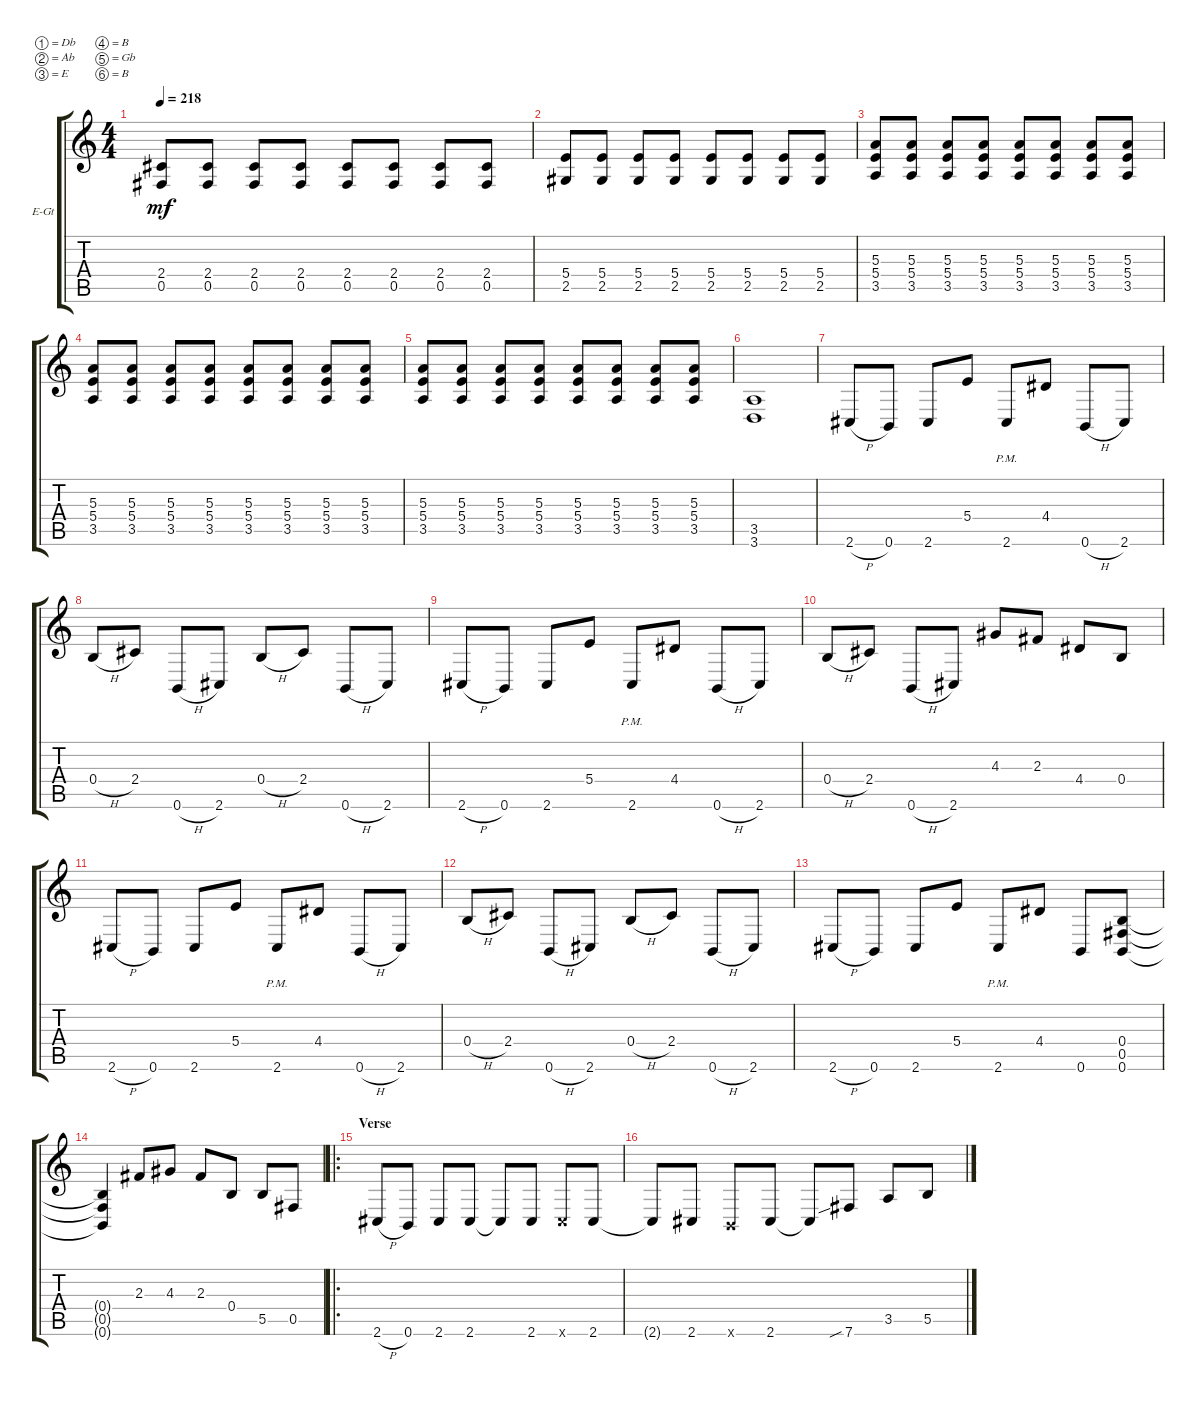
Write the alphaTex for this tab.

\bracketExtendMode groupsimilarinstruments
\firstSystemTrackNameOrientation horizontal
\otherSystemsTrackNameOrientation horizontal
\track ("Electric Guitar 2" "E-Gt") {instrument distortionguitar}
\staff {score tabs}
\tuning (Db4 Ab3 E3 B2 Gb2 B1)
\ts (4 4)
\tempo 218
\clef g2
\ks c
(0.5 2.4).8{dy mf} (2.4 0.5).8 (2.4 0.5).8 (2.4 0.5).8 (2.4 0.5).8 (2.4 0.5).8 (2.4 0.5).8 (2.4 0.5).8 |
(2.5 5.4).8 (2.5 5.4).8 (2.5 5.4).8 (2.5 5.4).8 (2.5 5.4).8 (2.5 5.4).8 (2.5 5.4).8 (2.5 5.4).8 |
(3.5 5.4 5.3).8 (3.5 5.4 5.3).8 (3.5 5.4 5.3).8 (3.5 5.4 5.3).8 (3.5 5.4 5.3).8 (3.5 5.4 5.3).8 (3.5 5.4 5.3).8 (3.5 5.4 5.3).8 |
(3.5 5.4 5.3).8 (3.5 5.4 5.3).8 (3.5 5.4 5.3).8 (3.5 5.4 5.3).8 (3.5 5.4 5.3).8 (3.5 5.4 5.3).8 (3.5 5.4 5.3).8 (3.5 5.4 5.3).8 |
(3.5 5.4 5.3).8 (3.5 5.4 5.3).8 (3.5 5.4 5.3).8 (3.5 5.4 5.3).8 (3.5 5.4 5.3).8 (3.5 5.4 5.3).8 (3.5 5.4 5.3).8 (3.5 5.4 5.3).8 |
(3.6 3.5).1 |
2.6{h}.8 0.6.8 2.6.8 5.4.8 2.6{pm}.8 4.4.8 0.6{h}.8 2.6.8 |
0.4{h}.8 2.4.8 0.6{h}.8 2.6.8 0.4{h}.8 2.4.8 0.6{h}.8 2.6.8 |
2.6{h}.8 0.6.8 2.6.8 5.4.8 2.6{pm}.8 4.4.8 0.6{h}.8 2.6.8 |
0.4{h}.8 2.4.8 0.6{h}.8 2.6.8 4.3.8 2.3.8 4.4.8 0.4.8 |
2.6{h}.8 0.6.8 2.6.8 5.4.8 2.6{pm}.8 4.4.8 0.6{h}.8 2.6.8 |
0.4{h}.8 2.4.8 0.6{h}.8 2.6.8 0.4{h}.8 2.4.8 0.6{h}.8 2.6.8 |
2.6{h}.8 0.6.8 2.6.8 5.4.8 2.6{pm}.8 4.4.8 0.6.8 (0.6 0.5 0.4).8 |
(0.6{t} 0.5{t} 0.4{t}).4 2.3.8 4.3.8 2.3.8 0.4.8 5.5.8 0.5.8 |
\ro
\section ("" "Verse")
2.6{h}.8 0.6.8 2.6.8 2.6.8 2.6{t}.8 2.6.8 2.6{x}.8 2.6.8 |
2.6{t}.8 2.6.8 0.6{x}.8 2.6.8 2.6{t}.8 7.6{sib}.8 3.5.8 5.5.8
